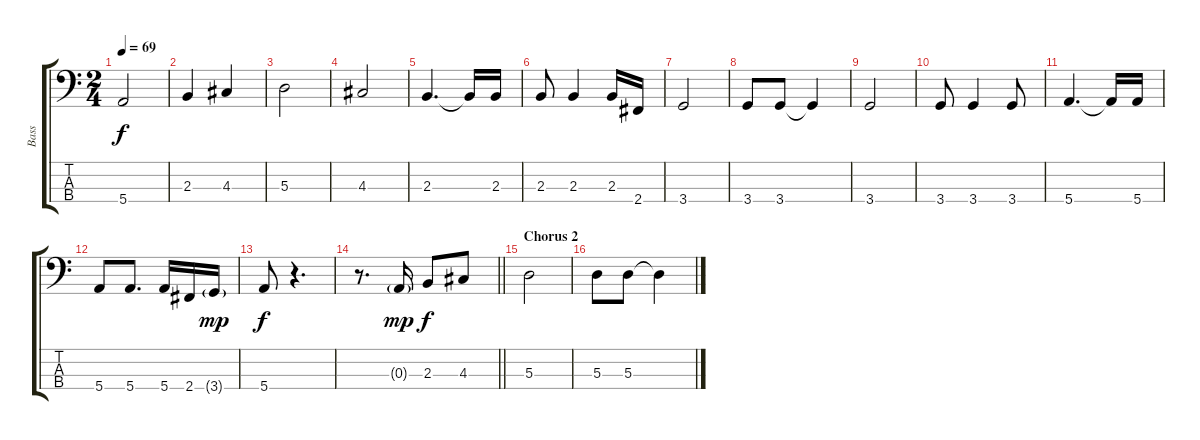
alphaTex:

\track ("Bass" "Bass") {instrument electricbasspick}
\staff {score tabs}
\tuning (G2 D2 A1 E1) {hide}
\ts (2 4)
\tempo 69
\clef f4
\ks c
5.4.2{dy f} |
2.3.4 4.3.4 |
5.3.2 |
4.3.2 |
2.3.4{d} 2.3{t}.16 2.3.16 |
2.3.8 2.3.4 2.3.16 2.4.16 |
3.4.2 |
3.4.8 3.4.8 3.4{t}.4 |
3.4.2 |
3.4.8 3.4.4 3.4.8 |
5.4.4{d} 5.4{t}.16 5.4.16 |
5.4.8 5.4.8{d} 5.4.16 2.4.16 3.4{g}.16{dy mp} |
5.4.8{dy f} r.4{d} |
\barLineRight lightlight
r.8{d} 0.3{g}.16{dy mp} 2.3.8{dy f} 4.3.8 |
\section ("" "Chorus 2")
5.3.2 |
5.3.8 5.3.8 5.3{t}.4
